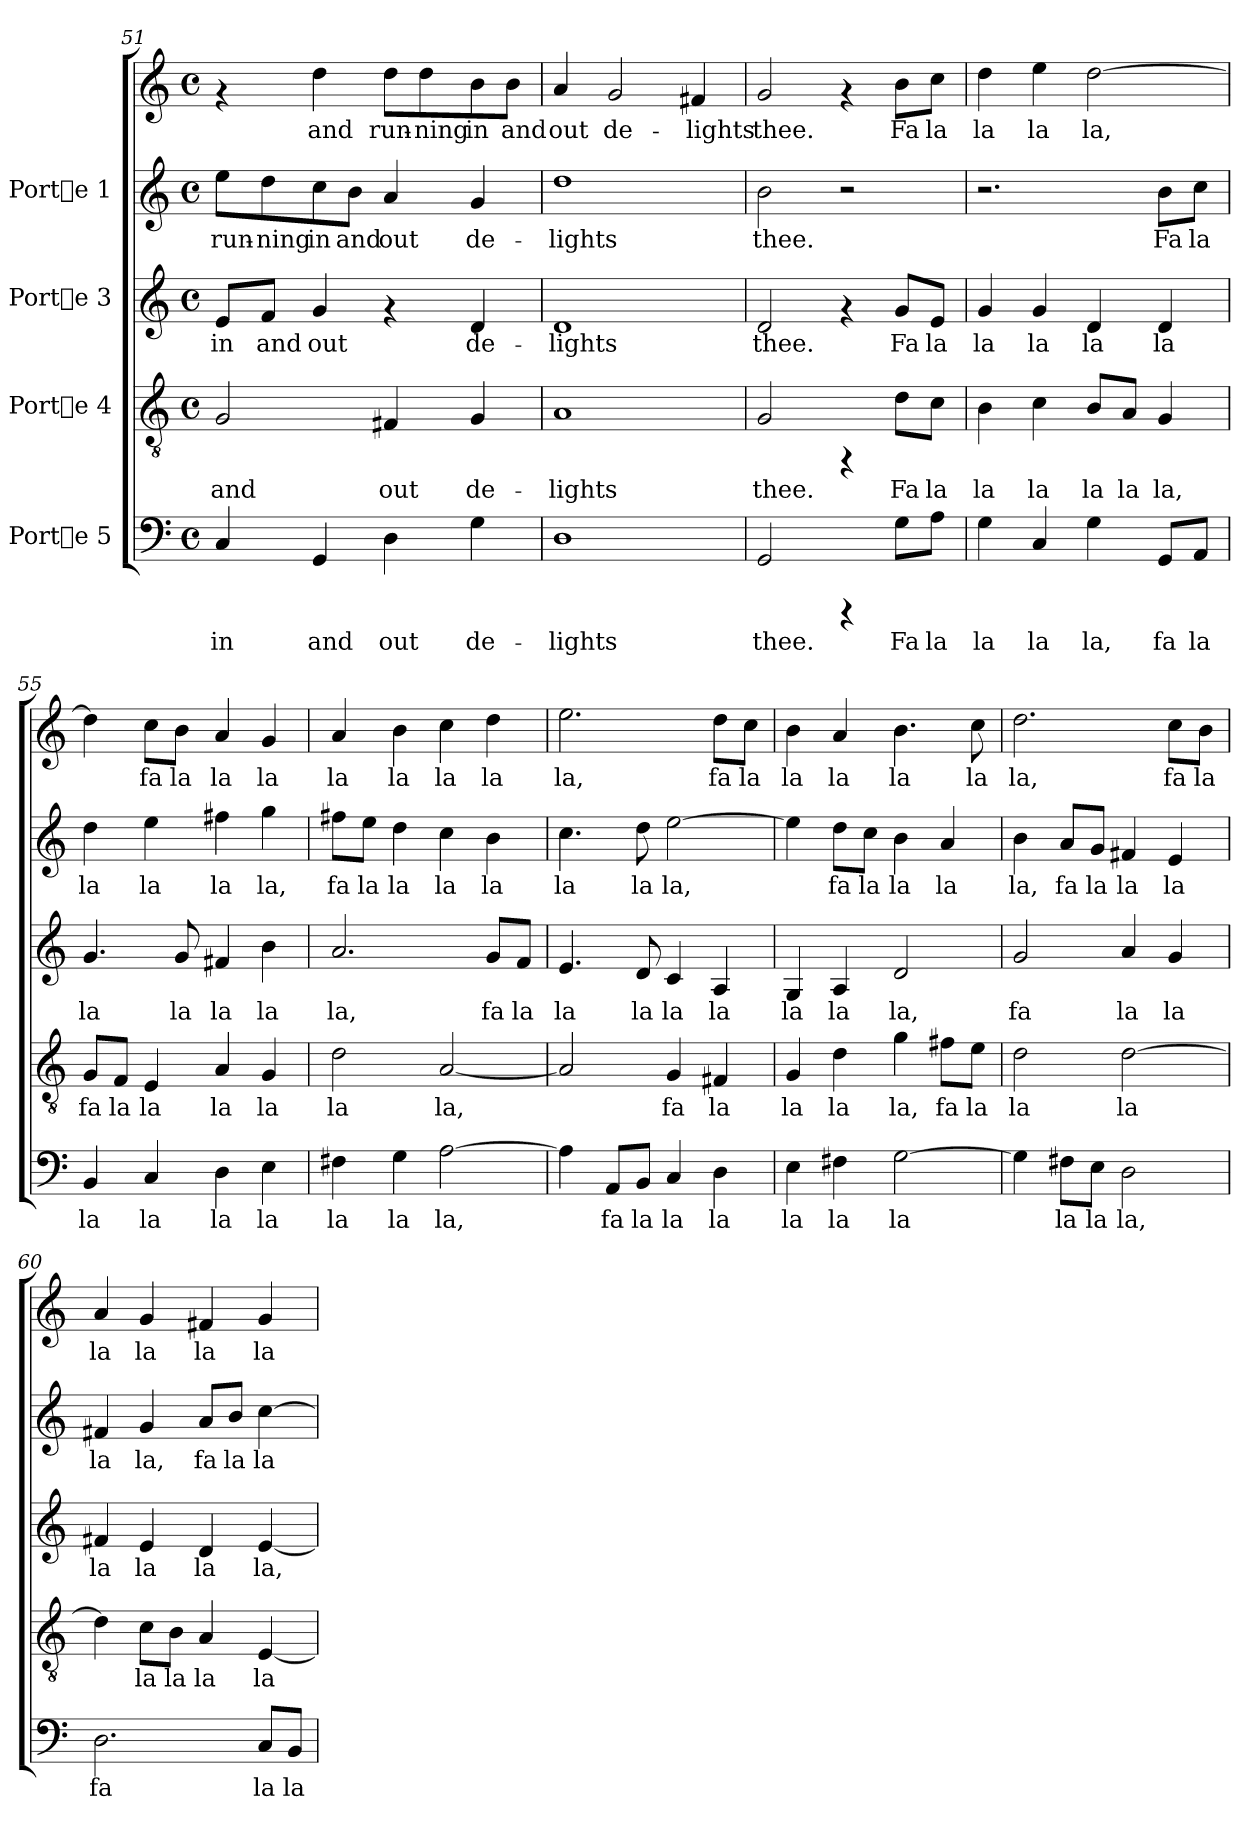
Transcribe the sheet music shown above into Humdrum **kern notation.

**kern	**text	**kern	**text	**kern	**text	**kern	**text	**kern	**text
*part4	*part4	*part3	*part3	*part2	*part2	*part1	*part1	*part1	*part1
*staff5	*staff5	*staff4	*staff4	*staff3	*staff3	*staff2	*staff2	*staff1	*staff1
*I"Porte 5	*	*I"Porte 4	*	*I"Porte 3	*	*I"Porte 1	*	*	*
!!LO:LB:g=z
*clefF4	*	*clefGv2	*	*clefG2	*	*clefG2	*	*clefG2	*
*M4/4	*	*M4/4	*	*M4/4	*	*M4/4	*	*M4/4	*
*met(c)	*	*met(c)	*	*met(c)	*	*met(c)	*	*met(c)	*
=51	=51	=51	=51	=51	=51	=51	=51	=51	=51
!	!LO:LY:b:cj	!	!LO:LY:b:cj	!	!LO:LY:b:cj	!	!LO:LY:b:cj	!	!
4C/	in	2G/	and	8e/L	in	8ee\L	run-	4rf	.
!	!	!	!	!	!LO:LY:b:cj	!	!LO:LY:b:cj	!	!
.	.	.	.	8f/J	and	8dd\	-ning	.	.
!	!LO:LY:b:cj	!	!	!	!LO:LY:b:cj	!	!LO:LY:b:cj	!	!LO:LY:b:cj
4GG/	and	.	.	4g/	out	8cc\	in	4dd\	and
!	!	!	!	!	!	!	!LO:LY:b:cj	!	!
.	.	.	.	.	.	8b\J	and	.	.
!	!LO:LY:b:cj	!	!LO:LY:b:cj	!	!	!	!LO:LY:b:cj	!	!LO:LY:b:cj
4D\	out	4F#X/	out	4rf	.	4a/	out	8dd\L	run-
!	!	!	!	!	!	!	!	!	!LO:LY:b:cj
.	.	.	.	.	.	.	.	8dd\	-ning
!	!LO:LY:b:cj	!	!LO:LY:b:cj	!	!LO:LY:b:cj	!	!LO:LY:b:cj	!	!LO:LY:b:cj
4G\	de-	4G/	de-	4d/	de-	4g/	de-	8b\	in
!	!	!	!	!	!	!	!	!	!LO:LY:b:cj
.	.	.	.	.	.	.	.	8b\J	and
=52	=52	=52	=52	=52	=52	=52	=52	=52	=52
!	!LO:LY:b:cj	!	!LO:LY:b:cj	!	!LO:LY:b:cj	!	!LO:LY:b:cj	!	!LO:LY:b:cj
1D	-lights	1A	-lights	1d	-lights	1dd	lights	4a/	-out
!	!	!	!	!	!	!	!	!	!LO:LY:b:cj
.	.	.	.	.	.	.	.	2g/	de-
!	!	!	!	!	!	!	!	!	!LO:LY:b:cj
.	.	.	.	.	.	.	.	4f#X/	-lights
=53	=53	=53	=53	=53	=53	=53	=53	=53	=53
!	!LO:LY:b:cj	!	!LO:LY:b:cj	!	!LO:LY:b:cj	!	!LO:LY:b:cj	!	!LO:LY:b:cj
2GG/	thee.	2G/	thee.	2d/	thee.	2b\	thee.	2g/	thee.
4rCCC	.	4rFF	.	4rf	.	2r	.	4rf	.
!	!LO:LY:b:cj	!	!LO:LY:b:cj	!	!LO:LY:b:cj	!	!	!	!LO:LY:b:cj
8G\L	Fa	8d\L	Fa	8g/L	Fa	.	.	8b\L	Fa
!	!LO:LY:b:cj	!	!LO:LY:b:cj	!	!LO:LY:b:cj	!	!	!	!LO:LY:b:cj
8A\J	la	8c\J	la	8e/J	la	.	.	8cc\J	la
=54	=54	=54	=54	=54	=54	=54	=54	=54	=54
!	!LO:LY:b:cj	!	!LO:LY:b:cj	!	!LO:LY:b:cj	!	!	!	!LO:LY:b:cj
4G\	la	4B\	la	4g/	la	2.r	.	4dd\	la
!	!LO:LY:b:cj	!	!LO:LY:b:cj	!	!LO:LY:b:cj	!	!	!	!LO:LY:b:cj
4C/	la	4c\	la	4g/	la	.	.	4ee\	la
!	!LO:LY:b:cj	!	!LO:LY:b:cj	!	!LO:LY:b:cj	!	!	!	!LO:LY:b:cj
4G\	la,	8B/L	la	4d/	la	.	.	[>2dd\	la,
!	!	!	!LO:LY:b:cj	!	!	!	!	!	!
.	.	8A/J	la	.	.	.	.	.	.
!	!LO:LY:b:cj	!	!LO:LY:b:cj	!	!LO:LY:b:cj	!	!LO:LY:b:cj	!	!
8GG/L	fa	4G/	la,	4d/	la	8b\L	Fa	.	.
!	!LO:LY:b:cj	!	!	!	!	!	!LO:LY:b:cj	!	!
8AA/J	la	.	.	.	.	8cc\J	la	.	.
!!LO:PB:g=z
=55	=55	=55	=55	=55	=55	=55	=55	=55	=55
!	!LO:LY:b:cj	!	!LO:LY:b:cj	!	!LO:LY:b:cj	!	!LO:LY:b:cj	!	!LO:LY:b:cj
4BB/	la	8G/L	fa	4.g/	la	4dd\	la	4dd\]	.
!	!	!	!LO:LY:b:cj	!	!	!	!	!	!
.	.	8F/J	la	.	.	.	.	.	.
!	!LO:LY:b:cj	!	!LO:LY:b:cj	!	!	!	!LO:LY:b:cj	!	!LO:LY:b:cj
4C/	la	4E/	la	.	.	4ee\	la	8cc\L	fa
!	!	!	!	!	!LO:LY:b:cj	!	!	!	!LO:LY:b:cj
.	.	.	.	8g/	la	.	.	8b\J	la
!	!LO:LY:b:cj	!	!LO:LY:b:cj	!	!LO:LY:b:cj	!	!LO:LY:b:cj	!	!LO:LY:b:cj
4D\	la	4A/	la	4f#X/	la	4ff#X\	la	4a/	la
!	!LO:LY:b:cj	!	!LO:LY:b:cj	!	!LO:LY:b:cj	!	!LO:LY:b:cj	!	!LO:LY:b:cj
4E\	la	4G/	la	4b\	la	4gg\	la,	4g/	la
=56	=56	=56	=56	=56	=56	=56	=56	=56	=56
!	!LO:LY:b:cj	!	!LO:LY:b:cj	!	!LO:LY:b:cj	!	!LO:LY:b:cj	!	!LO:LY:b:cj
4F#X\	la	2d\	la	2.a/	la,	8ff#X\L	fa	4a/	la
!	!	!	!	!	!	!	!LO:LY:b:cj	!	!
.	.	.	.	.	.	8ee\J	la	.	.
!	!LO:LY:b:cj	!	!	!	!	!	!LO:LY:b:cj	!	!LO:LY:b:cj
4G\	la	.	.	.	.	4dd\	la	4b\	la
!	!LO:LY:b:cj	!	!LO:LY:b:cj	!	!	!	!LO:LY:b:cj	!	!LO:LY:b:cj
[>2A\	la,	[<2A/	la,	.	.	4cc\	la	4cc\	la
!	!	!	!	!	!LO:LY:b:cj	!	!LO:LY:b:cj	!	!LO:LY:b:cj
.	.	.	.	8g/L	fa	4b\	la	4dd\	la
!	!	!	!	!	!LO:LY:b:cj	!	!	!	!
.	.	.	.	8f/J	la	.	.	.	.
=57	=57	=57	=57	=57	=57	=57	=57	=57	=57
!	!LO:LY:b:cj	!	!LO:LY:b:cj	!	!LO:LY:b:cj	!	!LO:LY:b:cj	!	!LO:LY:b:cj
4A\]	.	2A/]	.	4.e/	la	4.cc\	la	2.ee\	la,
!	!LO:LY:b:cj	!	!	!	!	!	!	!	!
8AA/L	fa	.	.	.	.	.	.	.	.
!	!LO:LY:b:cj	!	!	!	!LO:LY:b:cj	!	!LO:LY:b:cj	!	!
8BB/J	la	.	.	8d/	la	8dd\	la	.	.
!	!LO:LY:b:cj	!	!LO:LY:b:cj	!	!LO:LY:b:cj	!	!LO:LY:b:cj	!	!
4C/	la	4G/	fa	4c/	la	[>2ee\	la,	.	.
!	!LO:LY:b:cj	!	!LO:LY:b:cj	!	!LO:LY:b:cj	!	!	!	!LO:LY:b:cj
4D\	la	4F#X/	la	4A/	la	.	.	8dd\L	fa
!	!	!	!	!	!	!	!	!	!LO:LY:b:cj
.	.	.	.	.	.	.	.	8cc\J	la
=58	=58	=58	=58	=58	=58	=58	=58	=58	=58
!	!LO:LY:b:cj	!	!LO:LY:b:cj	!	!LO:LY:b:cj	!	!LO:LY:b:cj	!	!LO:LY:b:cj
4E\	la	4G/	la	4G/	la	4ee\]	.	4b\	la
!	!LO:LY:b:cj	!	!LO:LY:b:cj	!	!LO:LY:b:cj	!	!LO:LY:b:cj	!	!LO:LY:b:cj
4F#X\	la	4d\	la	4A/	la	8dd\L	fa	4a/	la
!	!	!	!	!	!	!	!LO:LY:b:cj	!	!
.	.	.	.	.	.	8cc\J	la	.	.
!	!LO:LY:b:cj	!	!LO:LY:b:cj	!	!LO:LY:b:cj	!	!LO:LY:b:cj	!	!LO:LY:b:cj
[>2G\	la	4g\	la,	2d/	la,	4b\	la	4.b\	la
!	!	!	!LO:LY:b:cj	!	!	!	!LO:LY:b:cj	!	!
.	.	8f#X\L	fa	.	.	4a/	la	.	.
!	!	!	!LO:LY:b:cj	!	!	!	!	!	!LO:LY:b:cj
.	.	8e\J	la	.	.	.	.	8cc\	la
!!LO:LB:g=z
=59	=59	=59	=59	=59	=59	=59	=59	=59	=59
!	!LO:LY:b:cj	!	!LO:LY:b:cj	!	!LO:LY:b:cj	!	!LO:LY:b:cj	!	!LO:LY:b:cj
4G\]	.	2d\	la	2g/	fa	4b\	la,	2.dd\	la,
!	!LO:LY:b:cj	!	!	!	!	!	!LO:LY:b:cj	!	!
8F#X\L	la	.	.	.	.	8a/L	fa	.	.
!	!LO:LY:b:cj	!	!	!	!	!	!LO:LY:b:cj	!	!
8E\J	la	.	.	.	.	8g/J	la	.	.
!	!LO:LY:b:cj	!	!LO:LY:b:cj	!	!LO:LY:b:cj	!	!LO:LY:b:cj	!	!
2D\	la,	[>2d\	la	4a/	la	4f#X/	la	.	.
!	!	!	!	!	!LO:LY:b:cj	!	!LO:LY:b:cj	!	!LO:LY:b:cj
.	.	.	.	4g/	la	4e/	la	8cc\L	fa
!	!	!	!	!	!	!	!	!	!LO:LY:b:cj
.	.	.	.	.	.	.	.	8b\J	la
=60	=60	=60	=60	=60	=60	=60	=60	=60	=60
!	!LO:LY:b:cj	!	!LO:LY:b:cj	!	!LO:LY:b:cj	!	!LO:LY:b:cj	!	!LO:LY:b:cj
2.D\	fa	4d\]	.	4f#X/	la	4f#X/	la	4a/	la
!	!	!	!LO:LY:b:cj	!	!LO:LY:b:cj	!	!LO:LY:b:cj	!	!LO:LY:b:cj
.	.	8c\L	la	4e/	la	4g/	la,	4g/	la
!	!	!	!LO:LY:b:cj	!	!	!	!	!	!
.	.	8B\J	la	.	.	.	.	.	.
!	!	!	!LO:LY:b:cj	!	!LO:LY:b:cj	!	!LO:LY:b:cj	!	!LO:LY:b:cj
.	.	4A/	la	4d/	la	8a/L	fa	4f#X/	la
!	!	!	!	!	!	!	!LO:LY:b:cj	!	!
.	.	.	.	.	.	8b/J	la	.	.
!	!LO:LY:b:cj	!	!LO:LY:b:cj	!	!LO:LY:b:cj	!	!LO:LY:b:cj	!	!LO:LY:b:cj
8C/L	la	[<4E/	la	[<4e/	la,	[>4cc\	la	4g/	la
!	!LO:LY:b:cj	!	!	!	!	!	!	!	!
8BB/J	la	.	.	.	.	.	.	.	.
=	=	=	=	=	=	=	=	=	=
*-	*-	*-	*-	*-	*-	*-	*-	*-	*-
